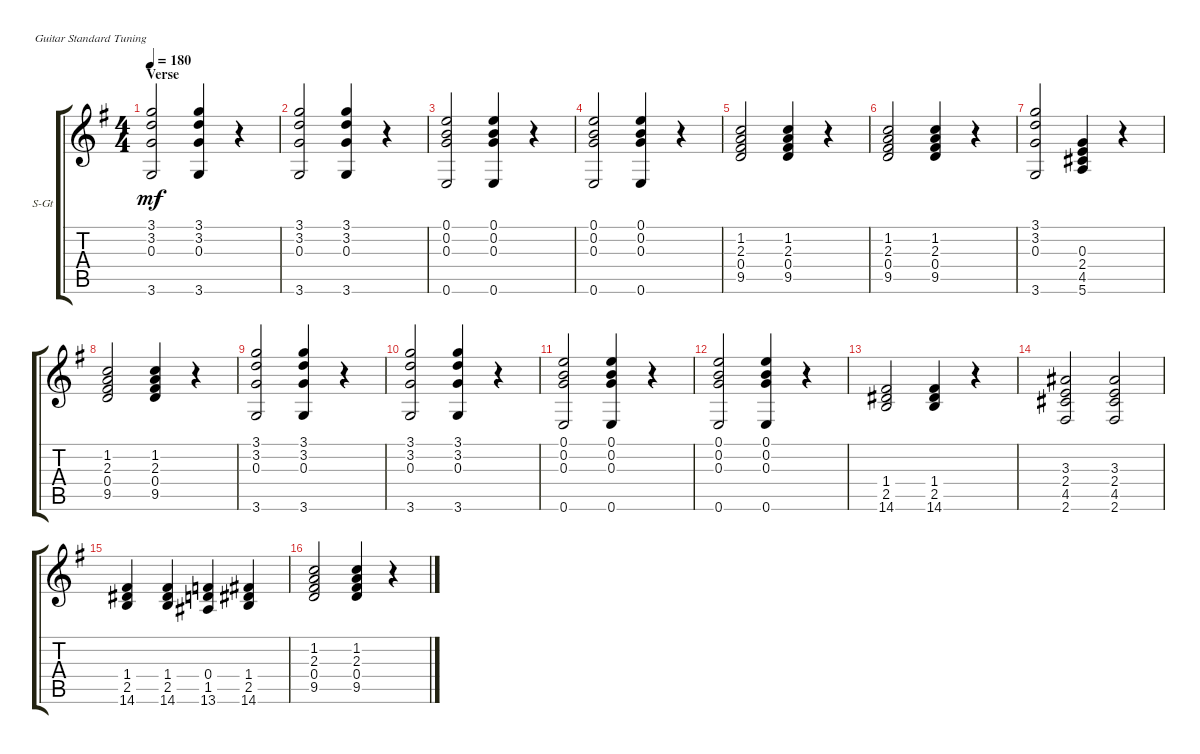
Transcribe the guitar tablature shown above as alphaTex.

\defaultSystemsLayout 4
\bracketExtendMode groupsimilarinstruments
\firstSystemTrackNameOrientation horizontal
\otherSystemsTrackNameOrientation horizontal
\track ("Steel Guitar" "S-Gt") {instrument acousticguitarsteel}
\staff {score tabs}
\tuning (E4 B3 G3 D3 A2 E2)
\ts (4 4)
\section ("" "Verse")
\tempo 180
\clef g2
\scale
0.513944
\ks g
(3.6 3.1 3.2 0.3).2{dy mf instrument acousticguitarsteel} (3.6 3.1 3.2 0.3).4 r.4 |
\scale
0.243028 (3.6 3.1 3.2 0.3).2 (3.6 3.1 3.2 0.3).4 r.4 |
\scale
0.243028 (0.6 0.1 0.2 0.3).2 (0.6 0.1 0.2 0.3).4 r.4 |
\scale
0.333333 (0.6 0.1 0.2 0.3).2 (0.6 0.1 0.2 0.3).4 r.4 |
\scale
0.333333 (0.4 9.5 2.3 1.2).2 (0.4 9.5 2.3 1.2).4 r.4 |
\scale
0.333333 (0.4 9.5 2.3 1.2).2 (0.4 9.5 2.3 1.2).4 r.4 |
\scale
0.333333 (3.6 3.1 3.2 0.3).2 (5.6 4.5 2.4 0.3).4 r.4 |
\scale
0.333333 (0.4 9.5 2.3 1.2).2 (0.4 9.5 2.3 1.2).4 r.4 |
\scale
0.333333 (3.6 3.1 3.2 0.3).2 (3.6 3.1 3.2 0.3).4 r.4 |
\scale
0.333333 (3.6 3.1 3.2 0.3).2 (3.6 3.1 3.2 0.3).4 r.4 |
\scale
0.333333 (0.6 0.1 0.2 0.3).2 (0.6 0.1 0.2 0.3).4 r.4 |
\scale
0.333333 (0.6 0.1 0.2 0.3).2 (0.6 0.1 0.2 0.3).4 r.4 |
\scale
0.333333 (2.5 1.4 14.6).2 (2.5 1.4 14.6).4 r.4 |
\scale
0.333333 (2.6 4.5 2.4 3.3).2 (2.6 4.5 3.3 2.4).2 |
\scale
0.333333 (2.5 1.4 14.6).4 (2.5 1.4 14.6).4 (13.6 1.5 0.4).4 (2.5 1.4 14.6).4 |
\scale
0.312821 (0.4 9.5 2.3 1.2).2 (0.4 9.5 2.3 1.2).4 r.4
